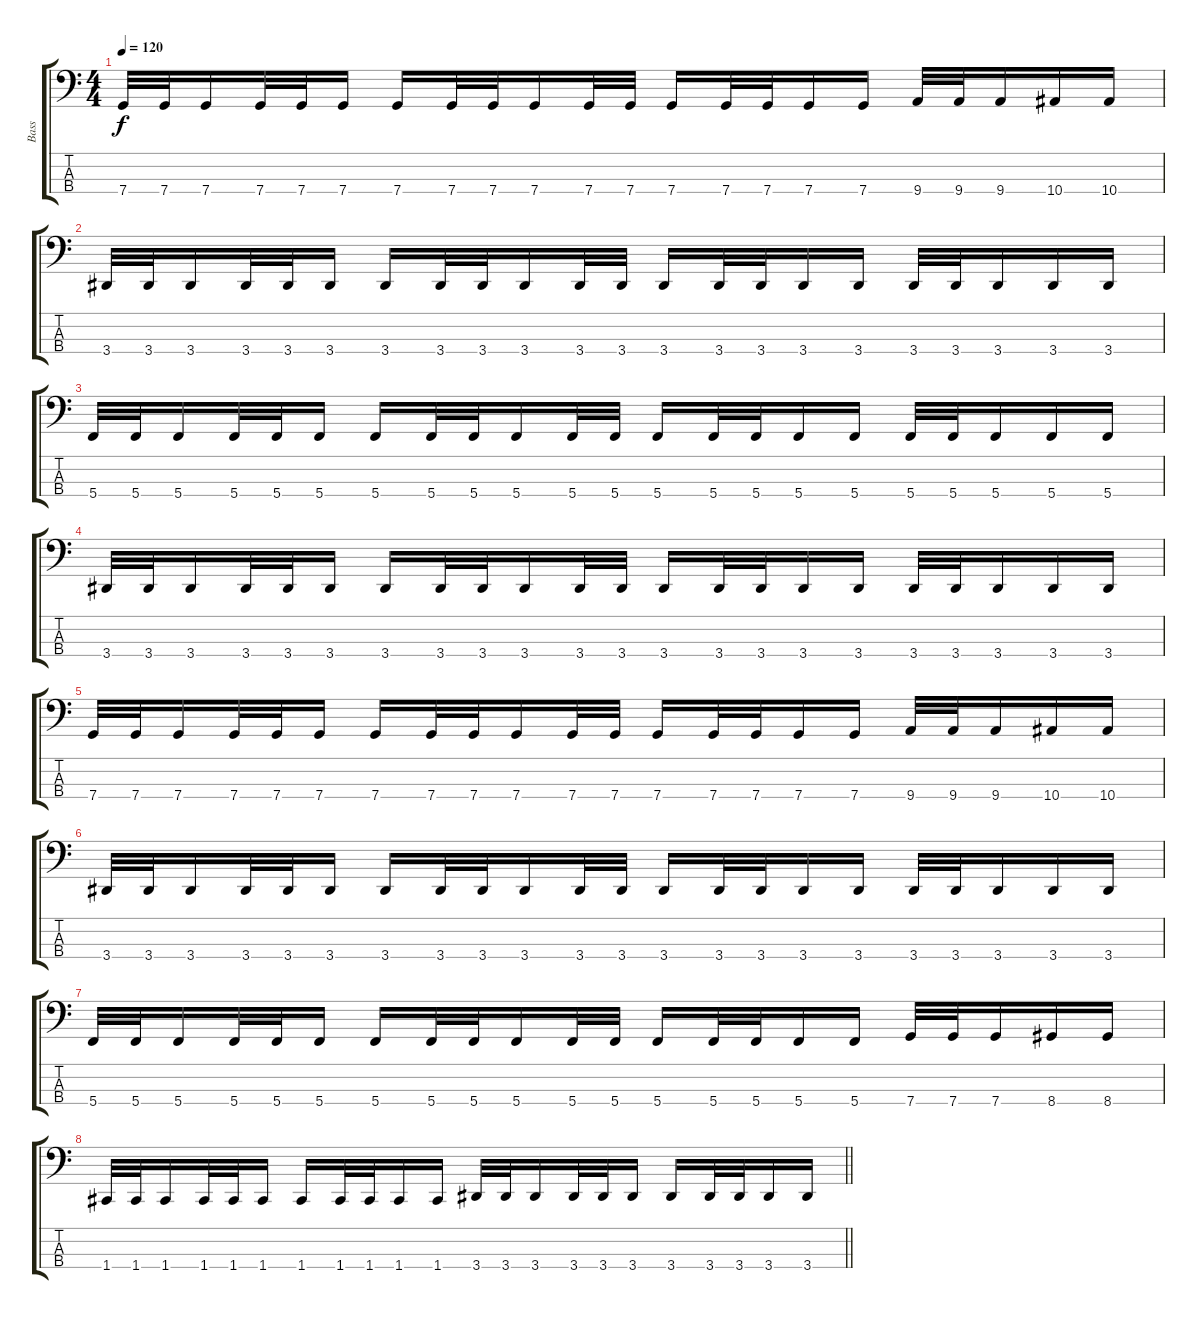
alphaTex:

\track ("Bass" "Bass") {instrument electricbassfinger}
\staff {score tabs}
\tuning (F2 C2 G1 C1) {hide}
\ts (4 4)
\tempo 120
\clef f4
\ks c
7.4.32{dy f} 7.4.32 7.4.16 7.4.32 7.4.32 7.4.16 7.4.16 7.4.32 7.4.32 7.4.16 7.4.32 7.4.32 7.4.16 7.4.32 7.4.32 7.4.16 7.4.16 9.4.32 9.4.32 9.4.16 10.4.16 10.4.16 |
3.4.32 3.4.32 3.4.16 3.4.32 3.4.32 3.4.16 3.4.16 3.4.32 3.4.32 3.4.16 3.4.32 3.4.32 3.4.16 3.4.32 3.4.32 3.4.16 3.4.16 3.4.32 3.4.32 3.4.16 3.4.16 3.4.16 |
5.4.32 5.4.32 5.4.16 5.4.32 5.4.32 5.4.16 5.4.16 5.4.32 5.4.32 5.4.16 5.4.32 5.4.32 5.4.16 5.4.32 5.4.32 5.4.16 5.4.16 5.4.32 5.4.32 5.4.16 5.4.16 5.4.16 |
3.4.32 3.4.32 3.4.16 3.4.32 3.4.32 3.4.16 3.4.16 3.4.32 3.4.32 3.4.16 3.4.32 3.4.32 3.4.16 3.4.32 3.4.32 3.4.16 3.4.16 3.4.32 3.4.32 3.4.16 3.4.16 3.4.16 |
7.4.32 7.4.32 7.4.16 7.4.32 7.4.32 7.4.16 7.4.16 7.4.32 7.4.32 7.4.16 7.4.32 7.4.32 7.4.16 7.4.32 7.4.32 7.4.16 7.4.16 9.4.32 9.4.32 9.4.16 10.4.16 10.4.16 |
3.4.32 3.4.32 3.4.16 3.4.32 3.4.32 3.4.16 3.4.16 3.4.32 3.4.32 3.4.16 3.4.32 3.4.32 3.4.16 3.4.32 3.4.32 3.4.16 3.4.16 3.4.32 3.4.32 3.4.16 3.4.16 3.4.16 |
5.4.32 5.4.32 5.4.16 5.4.32 5.4.32 5.4.16 5.4.16 5.4.32 5.4.32 5.4.16 5.4.32 5.4.32 5.4.16 5.4.32 5.4.32 5.4.16 5.4.16 7.4.32 7.4.32 7.4.16 8.4.16 8.4.16 |
\barLineRight lightlight
1.4.32 1.4.32 1.4.16 1.4.32 1.4.32 1.4.16 1.4.16 1.4.32 1.4.32 1.4.16 1.4.16 3.4.32 3.4.32 3.4.16 3.4.32 3.4.32 3.4.16 3.4.16 3.4.32 3.4.32 3.4.16 3.4.16
